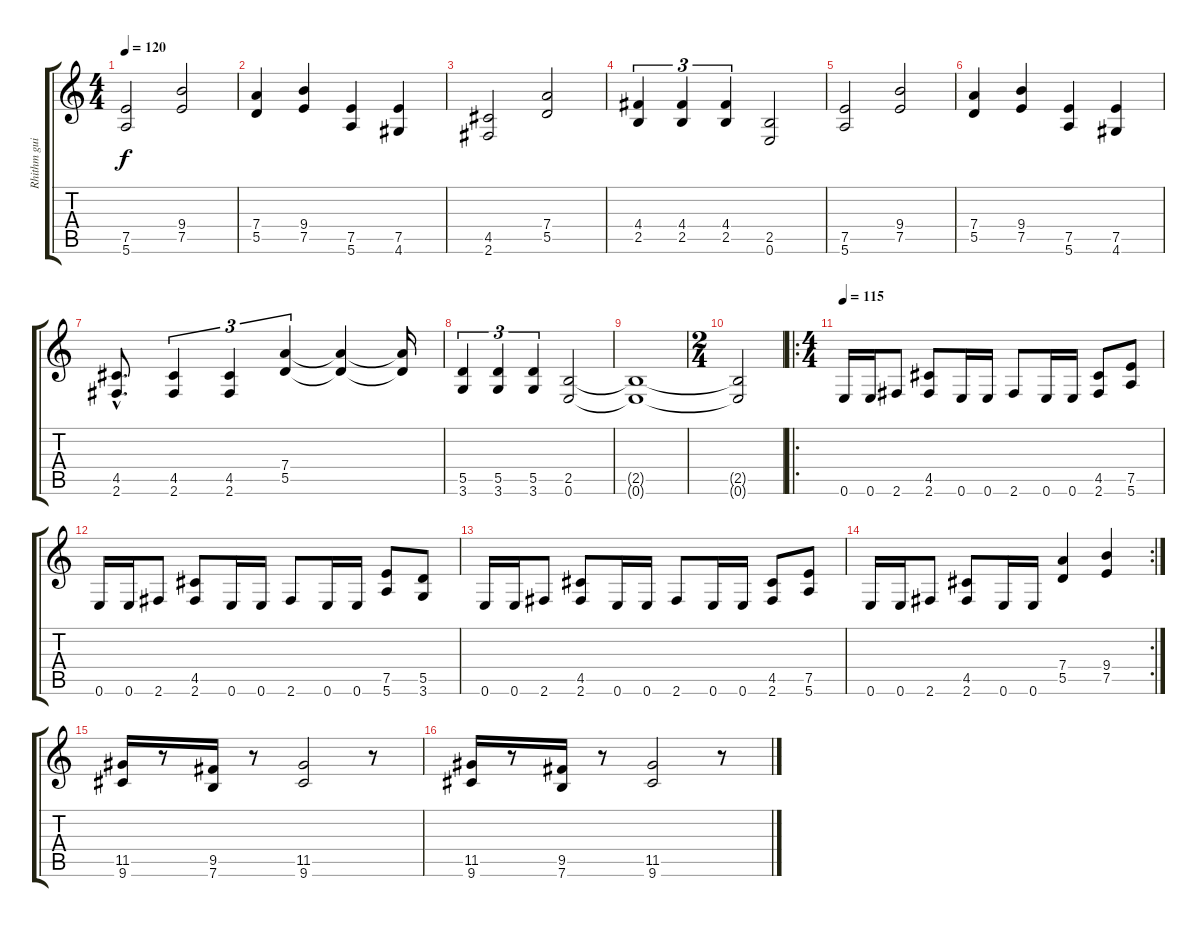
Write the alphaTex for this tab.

\track ("Rhithm guitar 2" "Rhithm gui") {instrument overdrivenguitar}
\staff {score tabs}
\tuning (E4 B3 G3 D3 A2 E2) {hide}
\ts (4 4)
\tempo 120
\tempo 100
\tempo 120
\clef g2
\ks c
(7.5 5.6).2{dy f instrument overdrivenguitar} (9.4 7.5).2 |
(7.4 5.5).4 (9.4 7.5).4 (7.5 5.6).4 (7.5 4.6).4 |
(4.5 2.6).2 (7.4 5.5).2 |
(4.4 2.5).4{tu (3 2)} (4.4 2.5).4{tu (3 2)} (4.4 2.5).4{tu (3 2)} (2.5 0.6).2 |
(7.5 5.6).2 (9.4 7.5).2 |
(7.4 5.5).4 (9.4 7.5).4 (7.5 5.6).4 (7.5 4.6).4 |
(4.5{hac} 2.6{hac}).8{d} (4.5 2.6).4{tu (3 2)} (4.5 2.6).4{tu (3 2)} (7.4 5.5).4{tu (3 2)} (7.4{t} 5.5{t}).4 (7.4{t} 5.5{t}).16 |
(5.5 3.6).4{tu (3 2)} (5.5 3.6).4{tu (3 2)} (5.5 3.6).4{tu (3 2)} (2.5 0.6).2 |
(2.5{t} 0.6{t}).1 |
\ts (2 4)
(2.5{t} 0.6{t}).2 |
\ro
\ts (4 4)
\tempo 115
0.6.16 0.6.16 2.6.8 (4.5 2.6).8 0.6.16 0.6.16 2.6.8 0.6.16 0.6.16 (4.5 2.6).8 (7.5 5.6).8 |
0.6.16 0.6.16 2.6.8 (4.5 2.6).8 0.6.16 0.6.16 2.6.8 0.6.16 0.6.16 (7.5 5.6).8 (5.5 3.6).8 |
0.6.16 0.6.16 2.6.8 (4.5 2.6).8 0.6.16 0.6.16 2.6.8 0.6.16 0.6.16 (4.5 2.6).8 (7.5 5.6).8 |
\rc 2
0.6.16 0.6.16 2.6.8 (4.5 2.6).8 0.6.16 0.6.16 (7.4 5.5).4 (9.4 7.5).4 |
(11.5 9.6).16 r.8 (9.5 7.6).16 r.8 (11.5 9.6).2 r.8 |
(11.5 9.6).16 r.8 (9.5 7.6).16 r.8 (11.5 9.6).2 r.8
